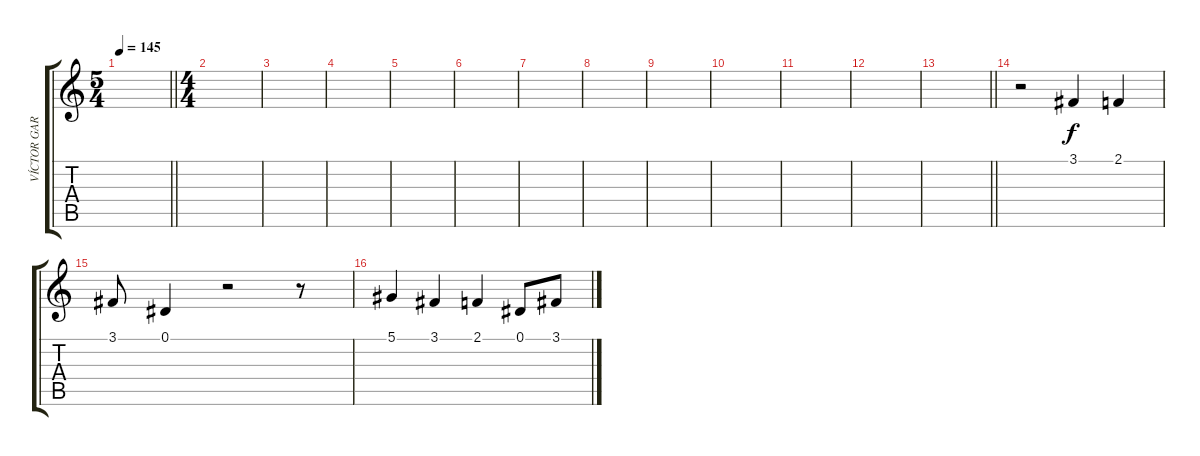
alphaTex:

\track ("VÍCTOR GARCÍA" "VÍCTOR GAR") {instrument clarinet}
\staff {score tabs}
\tuning (Eb4 Bb3 Gb3 Db3 Ab2 Eb2) {hide}
\ts (5 4)
\tempo 145
\clef g2
\barLineRight lightlight
\ks c
|
\ts (4 4)
|
|
|
|
|
|
|
|
|
|
|
\barLineRight lightlight
|
r.2 3.1.4 2.1.4 |
3.1.8 0.1.4 r.2 r.8 |
5.1.4 3.1.4 2.1.4 0.1.8 3.1.8
